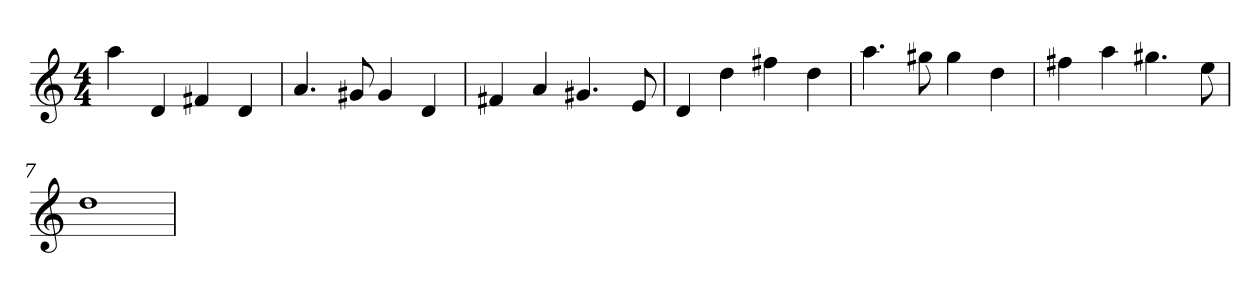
**kern
*part1
*staff1
*clefG2
*k[]
*C:
*M4/4
*MM160
=1
4aa
4d
4f#X
4d
=2
4.a
8g#X
4g#
4d
=3
4f#X
4a
4.g#X
8e
=4
4d
4dd
4ff#X
4dd
=5
4.aa
8gg#X
4gg#
4dd
=6
4ff#X
4aa
4.gg#X
8ee
=7
1dd
=
*-
